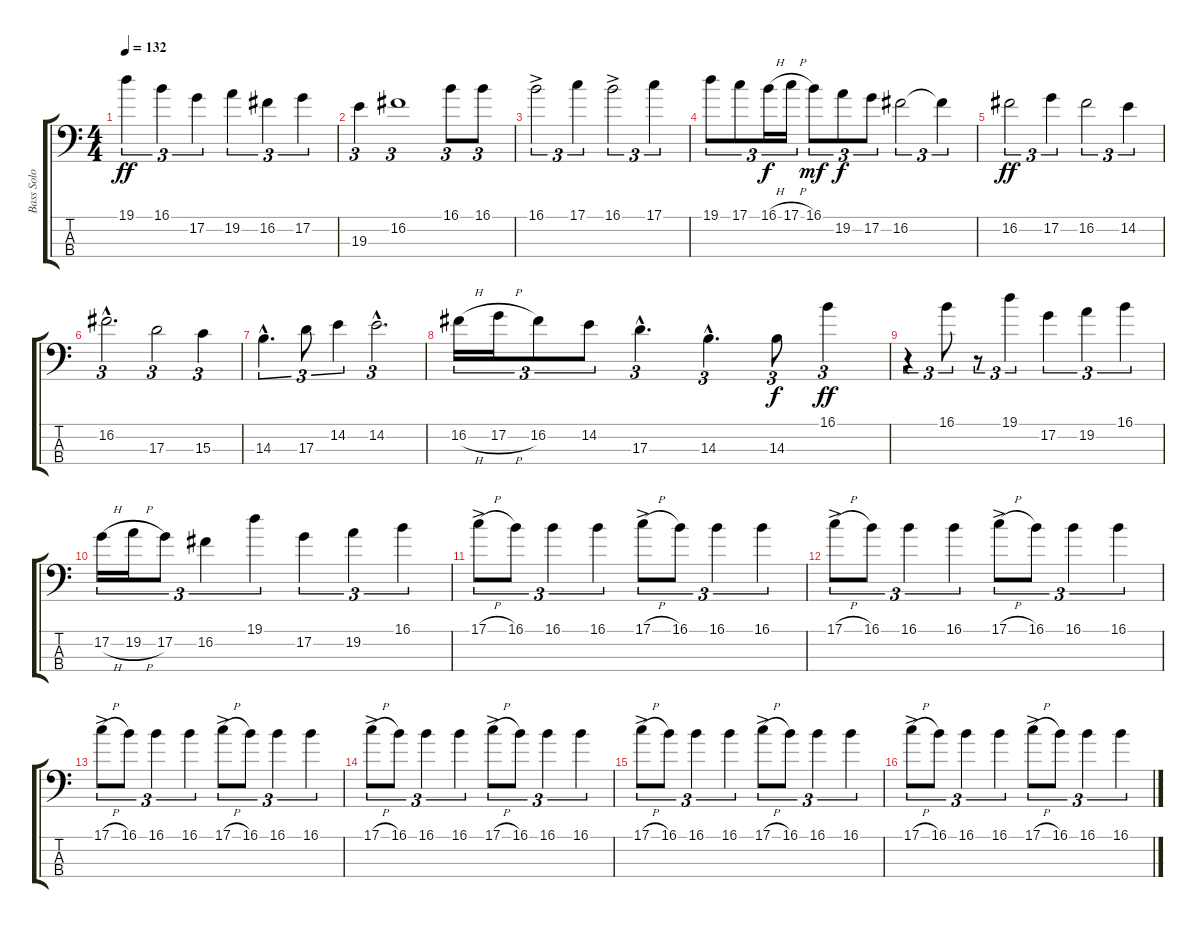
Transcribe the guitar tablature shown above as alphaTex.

\track ("Bass Solo" "Bass Solo") {instrument fretlessbass}
\staff {score tabs}
\tuning (G2 D2 A1 E1) {hide}
\ts (4 4)
\tempo 132
\clef f4
\ks c
19.1.4{tu (3 2) dy ff} 16.1.4{tu (3 2)} 17.2.4{tu (3 2)} 19.2.4{tu (3 2)} 16.2.4{tu (3 2)} 17.2.4{tu (3 2)} |
19.3.4{tu (3 2)} 16.2.1{tu (3 2)} 16.1.8{tu (3 2)} 16.1.8{tu (3 2)} |
16.1{ac}.2{tu (3 2)} 17.1.4{tu (3 2)} 16.1{ac}.2{tu (3 2)} 17.1.4{tu (3 2)} |
19.1.8{tu (3 2)} 17.1.8{tu (3 2)} 16.1{h}.16{tu (3 2) dy f} 17.1{h}.16{tu (3 2)} 16.1.8{tu (3 2) dy mf} 19.2.8{tu (3 2) dy f} 17.2.8{tu (3 2)} 16.2.2{tu (3 2)} 16.2{t}.4{tu (3 2)} |
16.2.2{tu (3 2) dy ff} 17.2.4{tu (3 2)} 16.2.2{tu (3 2)} 14.2.4{tu (3 2)} |
16.2{hac}.2{d tu (3 2)} 17.3.2{tu (3 2)} 15.3.4{tu (3 2)} |
14.3{hac}.4{d tu (3 2)} 17.3.8{tu (3 2)} 14.2.4{tu (3 2)} 14.2{hac}.2{d tu (3 2)} |
16.2{h}.16{tu (3 2)} 17.2{h}.16{tu (3 2)} 16.2.8{tu (3 2)} 14.2.8{tu (3 2)} 17.3{hac}.4{d tu (3 2)} 14.3{hac}.4{d tu (3 2)} 14.3.8{tu (3 2) dy f} 16.1.4{tu (3 2) dy ff} |
r.4{tu (3 2)} 16.1.8{tu (3 2)} r.8{tu (3 2)} 19.1.4{tu (3 2)} 17.2.4{tu (3 2)} 19.2.4{tu (3 2)} 16.1.4{tu (3 2)} |
17.2{h}.16{tu (3 2)} 19.2{h}.16{tu (3 2)} 17.2.8{tu (3 2)} 16.2.4{tu (3 2)} 19.1.4{tu (3 2)} 17.2.4{tu (3 2)} 19.2.4{tu (3 2)} 16.1.4{tu (3 2)} |
17.1{h ac}.8{tu (3 2)} 16.1.8{tu (3 2)} 16.1.4{tu (3 2)} 16.1.4{tu (3 2)} 17.1{h ac}.8{tu (3 2)} 16.1.8{tu (3 2)} 16.1.4{tu (3 2)} 16.1.4{tu (3 2)} |
17.1{h ac}.8{tu (3 2)} 16.1.8{tu (3 2)} 16.1.4{tu (3 2)} 16.1.4{tu (3 2)} 17.1{h ac}.8{tu (3 2)} 16.1.8{tu (3 2)} 16.1.4{tu (3 2)} 16.1.4{tu (3 2)} |
17.1{h ac}.8{tu (3 2)} 16.1.8{tu (3 2)} 16.1.4{tu (3 2)} 16.1.4{tu (3 2)} 17.1{h ac}.8{tu (3 2)} 16.1.8{tu (3 2)} 16.1.4{tu (3 2)} 16.1.4{tu (3 2)} |
17.1{h ac}.8{tu (3 2)} 16.1.8{tu (3 2)} 16.1.4{tu (3 2)} 16.1.4{tu (3 2)} 17.1{h ac}.8{tu (3 2)} 16.1.8{tu (3 2)} 16.1.4{tu (3 2)} 16.1.4{tu (3 2)} |
17.1{h ac}.8{tu (3 2)} 16.1.8{tu (3 2)} 16.1.4{tu (3 2)} 16.1.4{tu (3 2)} 17.1{h ac}.8{tu (3 2)} 16.1.8{tu (3 2)} 16.1.4{tu (3 2)} 16.1.4{tu (3 2)} |
17.1{h ac}.8{tu (3 2)} 16.1.8{tu (3 2)} 16.1.4{tu (3 2)} 16.1.4{tu (3 2)} 17.1{h ac}.8{tu (3 2)} 16.1.8{tu (3 2)} 16.1.4{tu (3 2)} 16.1.4{tu (3 2)}
